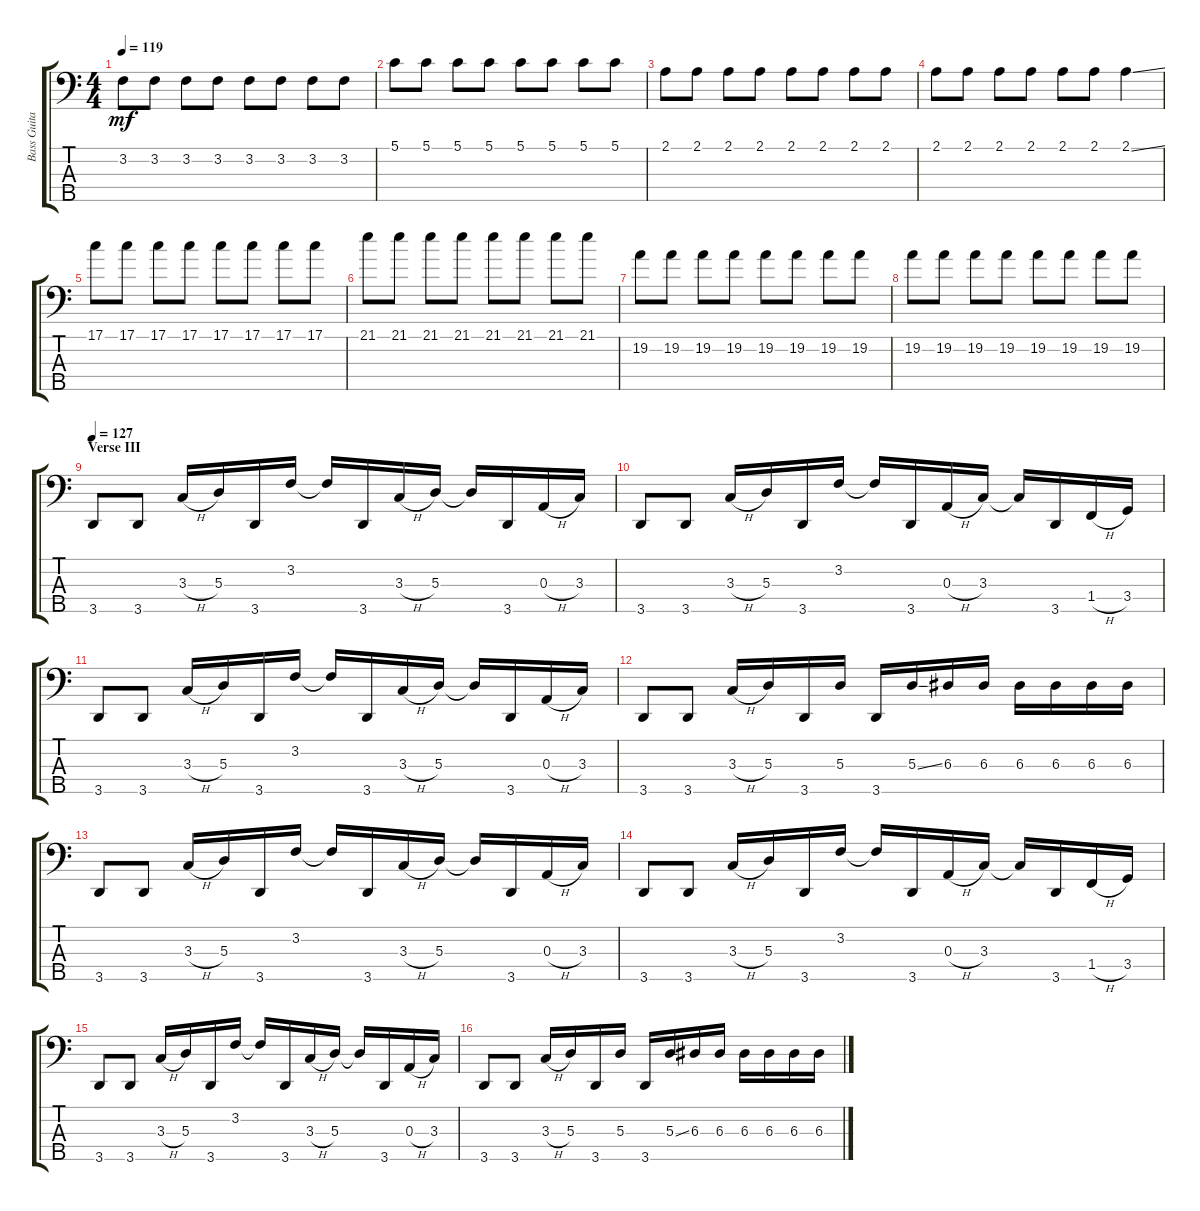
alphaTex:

\track ("Bass Guitar" "Bass Guita") {instrument electricbassfinger}
\staff {score tabs}
\tuning (G2 D2 A1 E1 B0) {hide}
\ts (4 4)
\tempo 119
\clef f4
\ks c
3.2.8{dy mf} 3.2.8 3.2.8 3.2.8 3.2.8 3.2.8 3.2.8 3.2.8 |
5.1.8 5.1.8 5.1.8 5.1.8 5.1.8 5.1.8 5.1.8 5.1.8 |
2.1.8 2.1.8 2.1.8 2.1.8 2.1.8 2.1.8 2.1.8 2.1.8 |
2.1.8 2.1.8 2.1.8 2.1.8 2.1.8 2.1.8 2.1{ss}.4 |
17.1.8 17.1.8 17.1.8 17.1.8 17.1.8 17.1.8 17.1.8 17.1.8 |
21.1.8 21.1.8 21.1.8 21.1.8 21.1.8 21.1.8 21.1.8 21.1.8 |
19.2.8 19.2.8 19.2.8 19.2.8 19.2.8 19.2.8 19.2.8 19.2.8 |
19.2.8 19.2.8 19.2.8 19.2.8 19.2.8 19.2.8 19.2.8 19.2.8 |
\section ("" "Verse III")
\tempo 127
3.5.8 3.5.8 3.3{h}.16 5.3.16 3.5.16 3.2.16 3.2{t}.16 3.5.16 3.3{h}.16 5.3.16 5.3{t}.16 3.5.16 0.3{h}.16 3.3.16 |
3.5.8 3.5.8 3.3{h}.16 5.3.16 3.5.16 3.2.16 3.2{t}.16 3.5.16 0.3{h}.16 3.3.16 3.3{t}.16 3.5.16 1.4{h}.16 3.4.16 |
3.5.8 3.5.8 3.3{h}.16 5.3.16 3.5.16 3.2.16 3.2{t}.16 3.5.16 3.3{h}.16 5.3.16 5.3{t}.16 3.5.16 0.3{h}.16 3.3.16 |
3.5.8 3.5.8 3.3{h}.16 5.3.16 3.5.16 5.3.16 3.5.16 5.3{ss}.16 6.3.16 6.3.16 6.3.16 6.3.16 6.3.16 6.3.16 |
3.5.8 3.5.8 3.3{h}.16 5.3.16 3.5.16 3.2.16 3.2{t}.16 3.5.16 3.3{h}.16 5.3.16 5.3{t}.16 3.5.16 0.3{h}.16 3.3.16 |
3.5.8 3.5.8 3.3{h}.16 5.3.16 3.5.16 3.2.16 3.2{t}.16 3.5.16 0.3{h}.16 3.3.16 3.3{t}.16 3.5.16 1.4{h}.16 3.4.16 |
3.5.8 3.5.8 3.3{h}.16 5.3.16 3.5.16 3.2.16 3.2{t}.16 3.5.16 3.3{h}.16 5.3.16 5.3{t}.16 3.5.16 0.3{h}.16 3.3.16 |
3.5.8 3.5.8 3.3{h}.16 5.3.16 3.5.16 5.3.16 3.5.16 5.3{ss}.16 6.3.16 6.3.16 6.3.16 6.3.16 6.3.16 6.3.16
